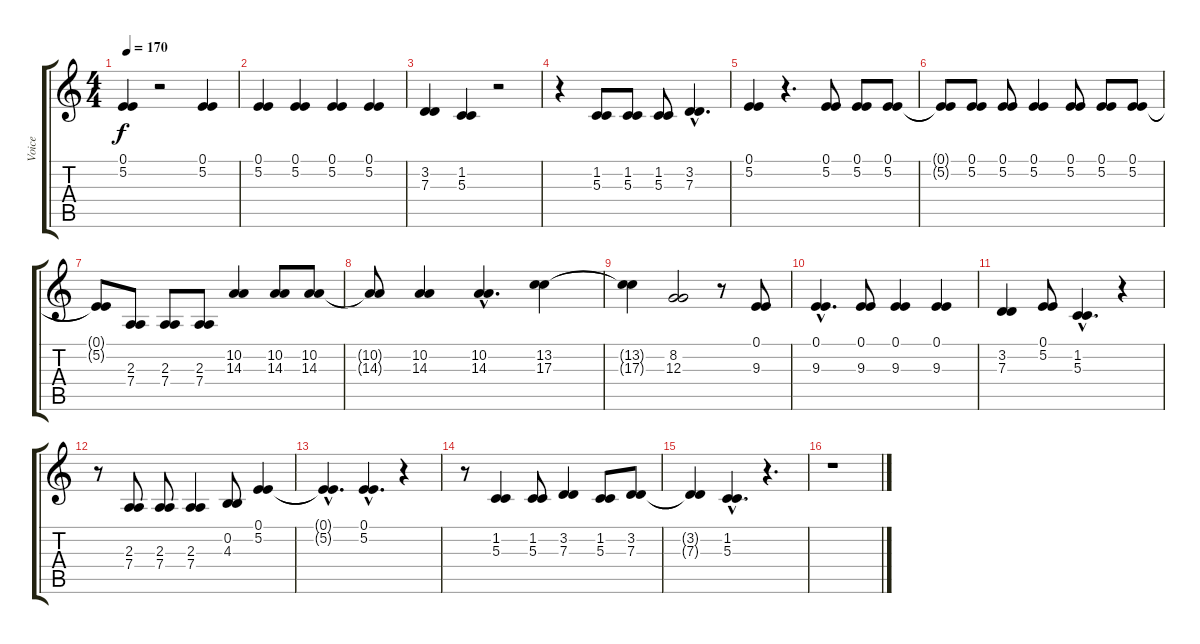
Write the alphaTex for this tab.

\track ("Voice" "Voice") {instrument sopranosax}
\staff {score tabs}
\tuning (E4 B3 G3 D3 A2 E2) {hide}
\ts (4 4)
\tempo 170
\clef g2
\ks c
(0.1{t} 5.2{t}).4{dy f} r.2 (0.1 5.2).4 |
(0.1 5.2).4 (0.1 5.2).4 (0.1 5.2).4 (0.1 5.2).4 |
(3.2 7.3).4 (1.2 5.3).4 r.2 |
r.4 (1.2 5.3).8 (1.2 5.3).8 (1.2 5.3).8 (3.2{hac} 7.3{hac}).4{d} |
(0.1 5.2).4 r.4{d} (0.1 5.2).8 (0.1 5.2).8 (0.1 5.2).8 |
(0.1{t} 5.2{t}).8 (0.1 5.2).8 (0.1 5.2).8 (0.1 5.2).4 (0.1 5.2).8 (0.1 5.2).8 (0.1 5.2).8 |
(0.1{t} 5.2{t}).8 (2.3 7.4).8 (2.3 7.4).8 (2.3 7.4).8 (10.2 14.3).4 (10.2 14.3).8 (10.2 14.3).8 |
(10.2{t} 14.3{t}).8 (10.2 14.3).4 (10.2{hac} 14.3{hac}).4{d} (13.2 17.3).4 |
(13.2{t} 17.3{t}).4 (8.2 12.3).2 r.8 (0.1 9.3).8 |
(0.1{hac} 9.3{hac}).4{d} (0.1 9.3).8 (0.1 9.3).4 (0.1 9.3).4 |
(3.2 7.3).4 (0.1 5.2).8 (1.2{hac} 5.3{hac}).4{d} r.4 |
r.8 (2.3 7.4).8 (2.3 7.4).8 (2.3 7.4).4 (0.2 4.3).8 (0.1 5.2).4 |
(0.1{hac t} 5.2{hac t}).4{d} (0.1{hac} 5.2{hac}).4{d} r.4 |
r.8 (1.2 5.3).4 (1.2 5.3).8 (3.2 7.3).4 (1.2 5.3).8 (3.2 7.3).8 |
(3.2{t} 7.3{t}).4 (1.2{hac} 5.3{hac}).4{d} r.4{d} |
r.1
